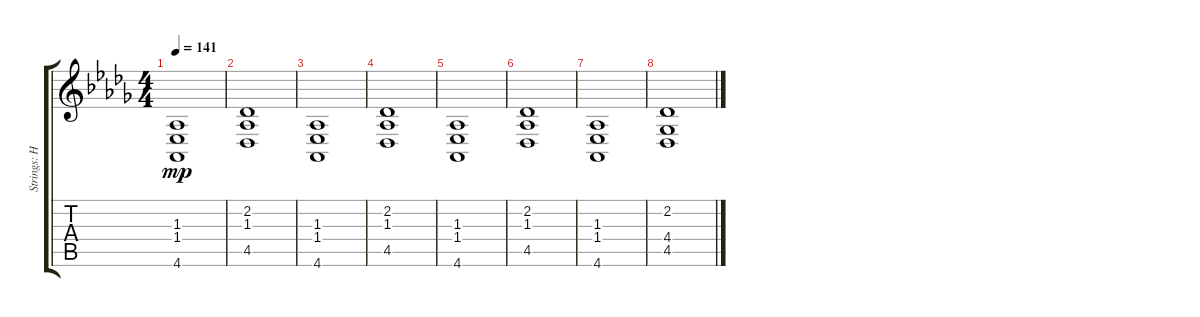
\track ("Strings: Holly" "Strings: H") {instrument stringensemble1}
\staff {score tabs}
\tuning (E4 B3 G3 D3 A2 E2) {hide}
\ts (4 4)
\tempo 141
\clef g2
\ks db
(1.3 1.4 4.6).1{dy mp} |
(2.2 1.3 4.5).1 |
(1.3 1.4 4.6).1 |
(2.2 1.3 4.5).1 |
(1.3 1.4 4.6).1 |
(2.2 1.3 4.5).1 |
(1.3 1.4 4.6).1 |
(2.2 4.4 4.5).1
